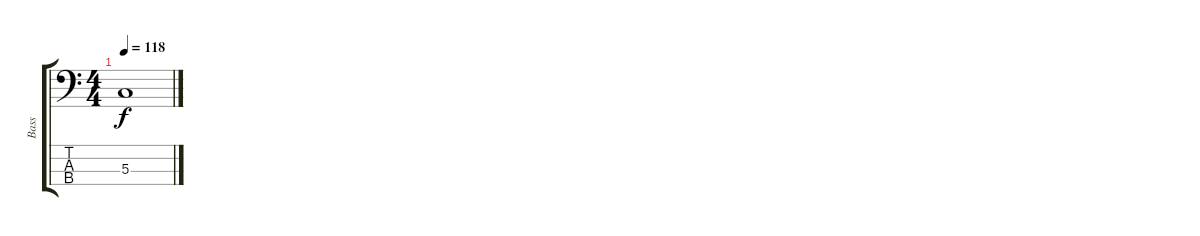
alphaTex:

\track ("Bass" "Bass") {instrument electricbassfinger}
\staff {score tabs}
\tuning (F2 C2 G1 C1) {hide}
\ts (4 4)
\tempo 118
\clef f4
\ks c
5.3{t}.1{dy f}
